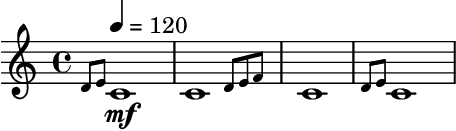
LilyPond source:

\version "2.24.2"
\language "english"
\include "lilypond-book-preamble.ly"
#(ly:set-option 'tall-page-formats 'png)
\header
{
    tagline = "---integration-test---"
}
\score
{
    % OPEN_BRACKETS:
    \new Staff
    {
        % OPEN_BRACKETS:
        \new Voice
        {
            % OPEN_BRACKETS:
            {
                % BEFORE:
                % OPEN_BRACKETS:
                \grace {
                    d'8
                    e'8
                % CLOSE_BRACKETS:
                }
                % COMMANDS:
                \tempo 4=120
                c'1
                % AFTER:
                % ARTICULATIONS:
                \mf
            % CLOSE_BRACKETS:
            }
            % OPEN_BRACKETS:
            {
                % OPENING:
                \afterGrace
                c'1
                % AFTER:
                % OPEN_BRACKETS:
                {
                    d'8
                    e'8
                    f'8
                % CLOSE_BRACKETS:
                }
            % CLOSE_BRACKETS:
            }
            % OPEN_BRACKETS:
            {
                c'1
            % CLOSE_BRACKETS:
            }
            % OPEN_BRACKETS:
            {
                % BEFORE:
                % OPEN_BRACKETS:
                \grace {
                    d'8
                    e'8
                % CLOSE_BRACKETS:
                }
                c'1
            % CLOSE_BRACKETS:
            }
        % CLOSE_BRACKETS:
        }
    % CLOSE_BRACKETS:
    }
}
